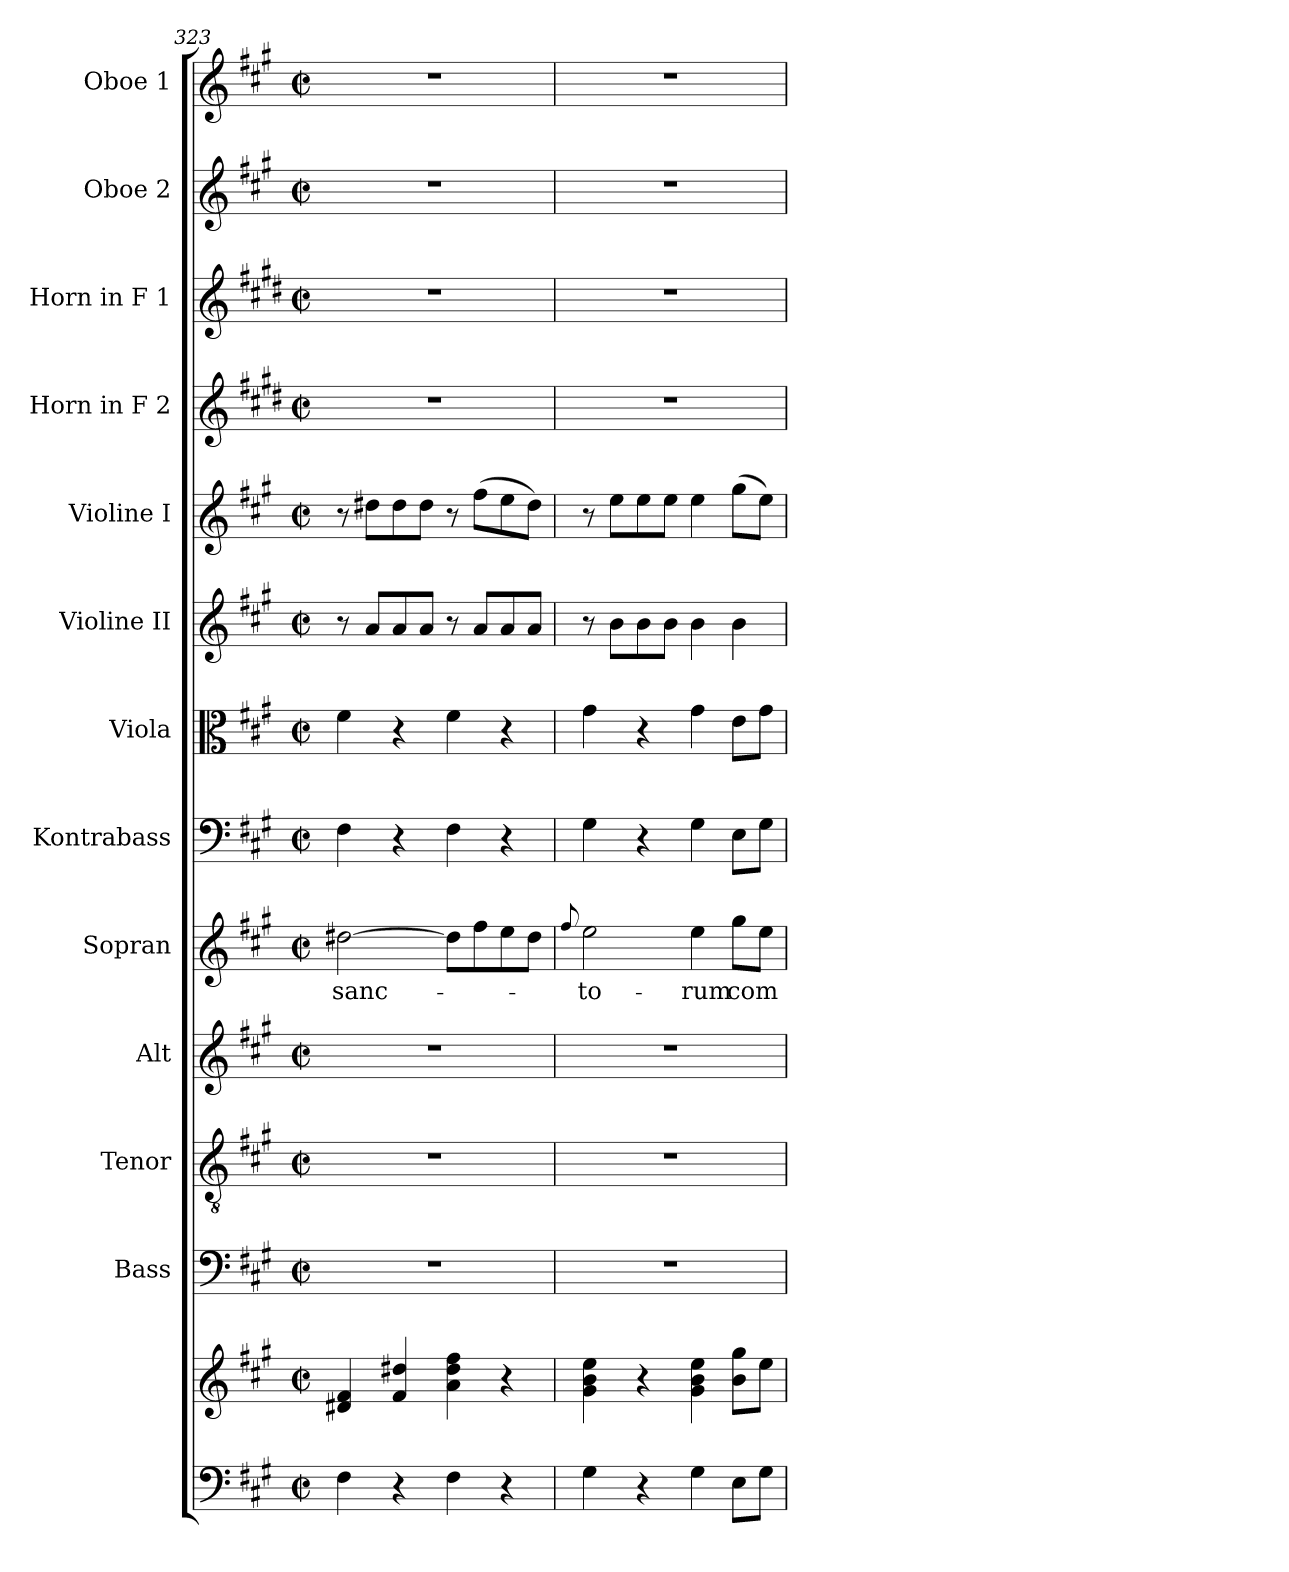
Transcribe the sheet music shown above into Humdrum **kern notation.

**kern	**kern	**kern	**kern	**kern	**kern	**text	**kern	**kern	**kern	**kern	**kern	**kern	**kern	**kern
*part13	*part13	*part12	*part11	*part10	*part9	*part9	*part8	*part7	*part6	*part5	*part4	*part3	*part2	*part1
*staff14	*staff13	*staff12	*staff11	*staff10	*staff9	*staff9	*staff8	*staff7	*staff6	*staff5	*staff4	*staff3	*staff2	*staff1
*	*	*I"Bass	*I"Tenor	*I"Alt	*I"Sopran	*	*I"Kontrabass	*I"Viola	*I"Violine II	*I"Violine I	*I"Horn in F 2	*I"Horn in F 1	*I"Oboe 2	*I"Oboe 1
*	*	*I'B.	*I'T.	*I'A.	*I'S.	*	*I'Kb.	*I'Vla.	*I'Vl. II	*I'Vl. I	*	*	*I'Ob.. 2	*I'Ob. 1
*clefF4	*clefG2	*clefF4	*clefGv2	*clefG2	*clefG2	*	*clefF4	*clefC3	*clefG2	*clefG2	*clefG2	*clefG2	*clefG2	*clefG2
*	*	*	*	*	*	*	*ITrd7c12	*	*	*	*ITrd4c7	*ITrd4c7	*	*
*k[f#c#g#]	*k[f#c#g#]	*k[f#c#g#]	*k[f#c#g#]	*k[f#c#g#]	*k[f#c#g#]	*	*k[f#c#g#]	*k[f#c#g#]	*k[f#c#g#]	*k[f#c#g#]	*k[f#c#g#]	*k[f#c#g#]	*k[f#c#g#]	*k[f#c#g#]
*A:	*A:	*A:	*A:	*A:	*A:	*	*A:	*A:	*A:	*A:	*A:	*A:	*A:	*A:
*M2/2	*M2/2	*M2/2	*M2/2	*M2/2	*M2/2	*	*M2/2	*M2/2	*M2/2	*M2/2	*M2/2	*M2/2	*M2/2	*M2/2
*met(c|)	*met(c|)	*met(c|)	*met(c|)	*met(c|)	*met(c|)	*	*met(c|)	*met(c|)	*met(c|)	*met(c|)	*met(c|)	*met(c|)	*met(c|)	*met(c|)
=323	=323	=323	=323	=323	=323	=323	=323	=323	=323	=323	=323	=323	=323	=323
!	!	!	!	!	!	!LO:LY:b	!	!	!	!	!	!	!	!
4F#\	4d#X/ 4f#/	1r	1r	1r	[2dd#X\	sanc-	4FF#\	4f#\	8r	8r	1r	1r	1r	1r
.	.	.	.	.	.	.	.	.	8a/L	8dd#X\L	.	.	.	.
4r	4f#/ 4dd#X/	.	.	.	.	.	4r	4r	8a/	8dd#\	.	.	.	.
.	.	.	.	.	.	.	.	.	8a/J	8dd#\J	.	.	.	.
4F#\	4a\ 4dd#\ 4ff#\	.	.	.	8dd#\L]	.	4FF#\	4f#\	8r	8r	.	.	.	.
.	.	.	.	.	8ff#\	.	.	.	8a/L	(>8ff#\L	.	.	.	.
4r	4r	.	.	.	8ee\	.	4r	4r	8a/	8ee\	.	.	.	.
.	.	.	.	.	8dd#\J	.	.	.	8a/J	8dd#\J)	.	.	.	.
=324	=324	=324	=324	=324	=324	=324	=324	=324	=324	=324	=324	=324	=324	=324
.	.	.	.	.	8qqff#/	.	.	.	.	.	.	.	.	.
!	!	!	!	!	!	!LO:LY:b	!	!	!	!	!	!	!	!
4G#\	4g#\ 4b\ 4ee\	1r	1r	1r	2ee\	-to-	4GG#\	4g#\	8r	8r	1r	1r	1r	1r
.	.	.	.	.	.	.	.	.	8b\L	8ee\L	.	.	.	.
4r	4r	.	.	.	.	.	4r	4r	8b\	8ee\	.	.	.	.
.	.	.	.	.	.	.	.	.	8b\J	8ee\J	.	.	.	.
!	!	!	!	!	!	!LO:LY:b	!	!	!	!	!	!	!	!
4G#\	4g#\ 4b\ 4ee\	.	.	.	4ee\	-rum	4GG#\	4g#\	4b\	4ee\	.	.	.	.
!	!	!	!	!	!	!LO:LY:b	!	!	!	!	!	!	!	!
8E\L	8b\ 8gg#\L	.	.	.	8gg#\L	com-	8EE\L	8e\L	4b\	(>8gg#\L	.	.	.	.
8G#\J	8ee\J	.	.	.	8ee\J	.	8GG#\J	8g#\J	.	8ee\J)	.	.	.	.
=	=	=	=	=	=	=	=	=	=	=	=	=	=	=
*-	*-	*-	*-	*-	*-	*-	*-	*-	*-	*-	*-	*-	*-	*-
